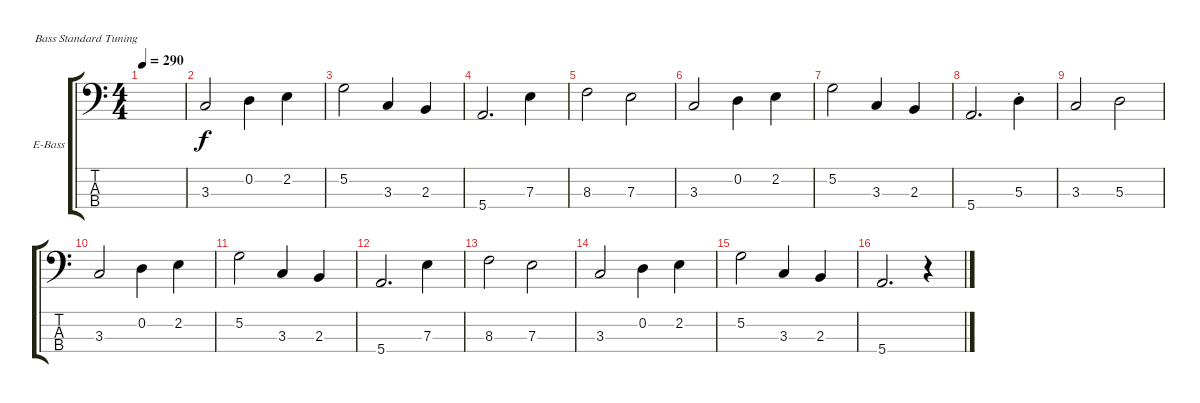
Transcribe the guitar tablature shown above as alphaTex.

\defaultSystemsLayout 4
\bracketExtendMode groupsimilarinstruments
\firstSystemTrackNameOrientation horizontal
\otherSystemsTrackNameOrientation horizontal
\track ("Electric Tremolo Bass" "E-Bass") {instrument electricbassfinger}
\staff {score tabs}
\tuning (G2 D2 A1 E1)
\ts (4 4)
\tempo 290
\clef f4
\scale
0.333333
\ks c
|
\scale
0.333333 3.3.2 0.2.4 2.2.4 |
\scale
0.333333 5.2.2 3.3.4 2.3.4 |
\scale
0.333333 5.4.2{d} 7.3.4 |
\scale
0.333333 8.3.2 7.3.2 |
\scale
0.333333 3.3.2 0.2.4 2.2.4 |
\scale
0.333333 5.2.2 3.3.4 2.3.4 |
\scale
0.333333 5.4.2{d} 5.3{st}.4 |
\scale
0.333333 3.3.2 5.3.2 |
\scale
0.333333 3.3.2 0.2.4 2.2.4 |
\scale
0.333333 5.2.2 3.3.4 2.3.4 |
\scale
0.333333 5.4.2{d} 7.3.4 |
\scale
0.333333 8.3.2 7.3.2 |
\scale
0.333333 3.3.2 0.2.4 2.2.4 |
\scale
0.333333 5.2.2 3.3.4 2.3.4 |
\scale
0.333333 5.4.2{d} r.4
